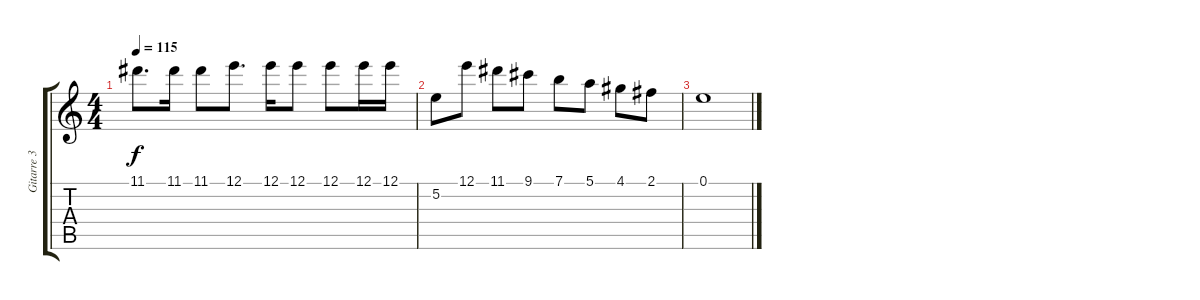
\track ("Gitarre 3" "Gitarre 3") {instrument acousticguitarsteel}
\staff {score tabs}
\tuning (E4 B3 G3 D3 A2 E2) {hide}
\ts (4 4)
\tempo 115
\clef g2
\ks c
11.1.8{d dy f} 11.1.16 11.1.8 12.1.8{d} 12.1.16 12.1.8 12.1.8 12.1.16 12.1.16 |
5.2.8 12.1.8 11.1.8 9.1.8 7.1.8 5.1.8 4.1.8 2.1.8 |
0.1.1
